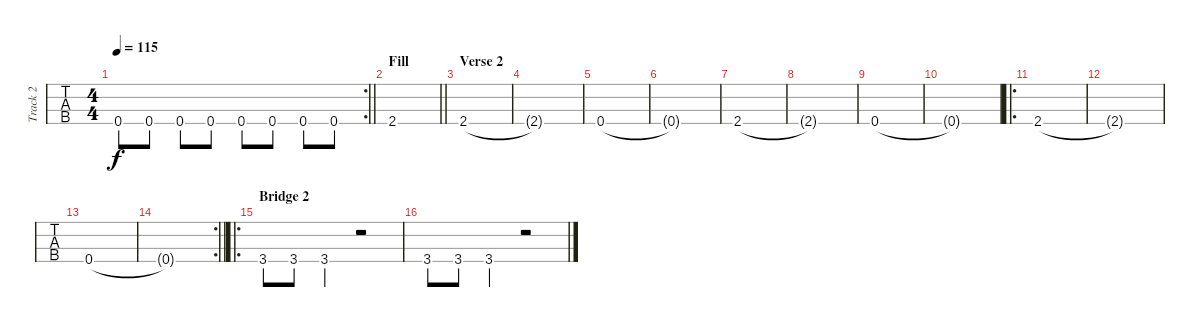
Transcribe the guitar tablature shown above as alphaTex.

\track ("Track 2" "Track 2") {instrument electricbassfinger}
\staff {tabs}
\tuning (G2 D2 A1 D1) {hide}
\rc 2
\ts (4 4)
\tempo 115
\clef f4
\barLineRight lightlight
\ks c
0.4.8{dy f} 0.4.8 0.4.8 0.4.8 0.4.8 0.4.8 0.4.8 0.4.8 |
\section ("" "Fill")
\barLineRight lightlight
2.4.1 |
\section ("" "Verse 2")
2.4.1 |
2.4{t}.1 |
0.4.1 |
0.4{t}.1 |
2.4.1 |
2.4{t}.1 |
0.4.1 |
0.4{t}.1 |
\ro
2.4.1 |
2.4{t}.1 |
0.4.1 |
\rc 2
\barLineRight lightlight
0.4{t}.1 |
\ro
\section ("" "Bridge 2")
3.4.8 3.4.8 3.4.4 r.2 |
3.4.8 3.4.8 3.4.4 r.2
